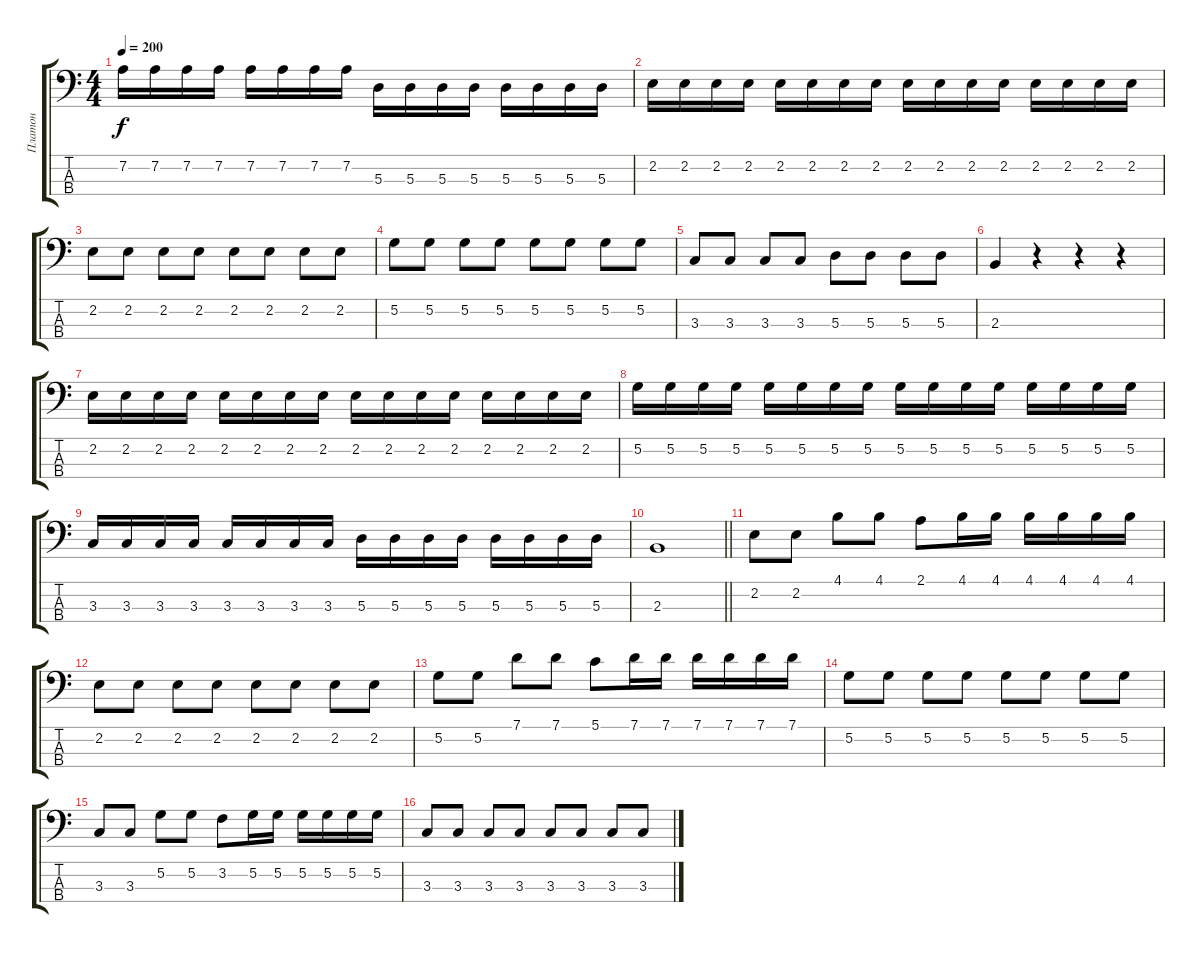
\track ("Платон" "Платон") {instrument electricbassfinger}
\staff {score tabs}
\tuning (G2 D2 A1 E1) {hide}
\ts (4 4)
\tempo 200
\clef f4
\ks c
7.2.16{dy f} 7.2.16 7.2.16 7.2.16 7.2.16 7.2.16 7.2.16 7.2.16 5.3.16 5.3.16 5.3.16 5.3.16 5.3.16 5.3.16 5.3.16 5.3.16 |
2.2.16 2.2.16 2.2.16 2.2.16 2.2.16 2.2.16 2.2.16 2.2.16 2.2.16 2.2.16 2.2.16 2.2.16 2.2.16 2.2.16 2.2.16 2.2.16 |
2.2.8 2.2.8 2.2.8 2.2.8 2.2.8 2.2.8 2.2.8 2.2.8 |
5.2.8 5.2.8 5.2.8 5.2.8 5.2.8 5.2.8 5.2.8 5.2.8 |
3.3.8 3.3.8 3.3.8 3.3.8 5.3.8 5.3.8 5.3.8 5.3.8 |
2.3.4 r.4 r.4 r.4 |
2.2.16 2.2.16 2.2.16 2.2.16 2.2.16 2.2.16 2.2.16 2.2.16 2.2.16 2.2.16 2.2.16 2.2.16 2.2.16 2.2.16 2.2.16 2.2.16 |
5.2.16 5.2.16 5.2.16 5.2.16 5.2.16 5.2.16 5.2.16 5.2.16 5.2.16 5.2.16 5.2.16 5.2.16 5.2.16 5.2.16 5.2.16 5.2.16 |
3.3.16 3.3.16 3.3.16 3.3.16 3.3.16 3.3.16 3.3.16 3.3.16 5.3.16 5.3.16 5.3.16 5.3.16 5.3.16 5.3.16 5.3.16 5.3.16 |
\barLineRight lightlight
2.3.1 |
2.2.8 2.2.8 4.1.8 4.1.8 2.1.8 4.1.16 4.1.16 4.1.16 4.1.16 4.1.16 4.1.16 |
2.2.8 2.2.8 2.2.8 2.2.8 2.2.8 2.2.8 2.2.8 2.2.8 |
5.2.8 5.2.8 7.1.8 7.1.8 5.1.8 7.1.16 7.1.16 7.1.16 7.1.16 7.1.16 7.1.16 |
5.2.8 5.2.8 5.2.8 5.2.8 5.2.8 5.2.8 5.2.8 5.2.8 |
3.3.8 3.3.8 5.2.8 5.2.8 3.2.8 5.2.16 5.2.16 5.2.16 5.2.16 5.2.16 5.2.16 |
3.3.8 3.3.8 3.3.8 3.3.8 3.3.8 3.3.8 3.3.8 3.3.8
